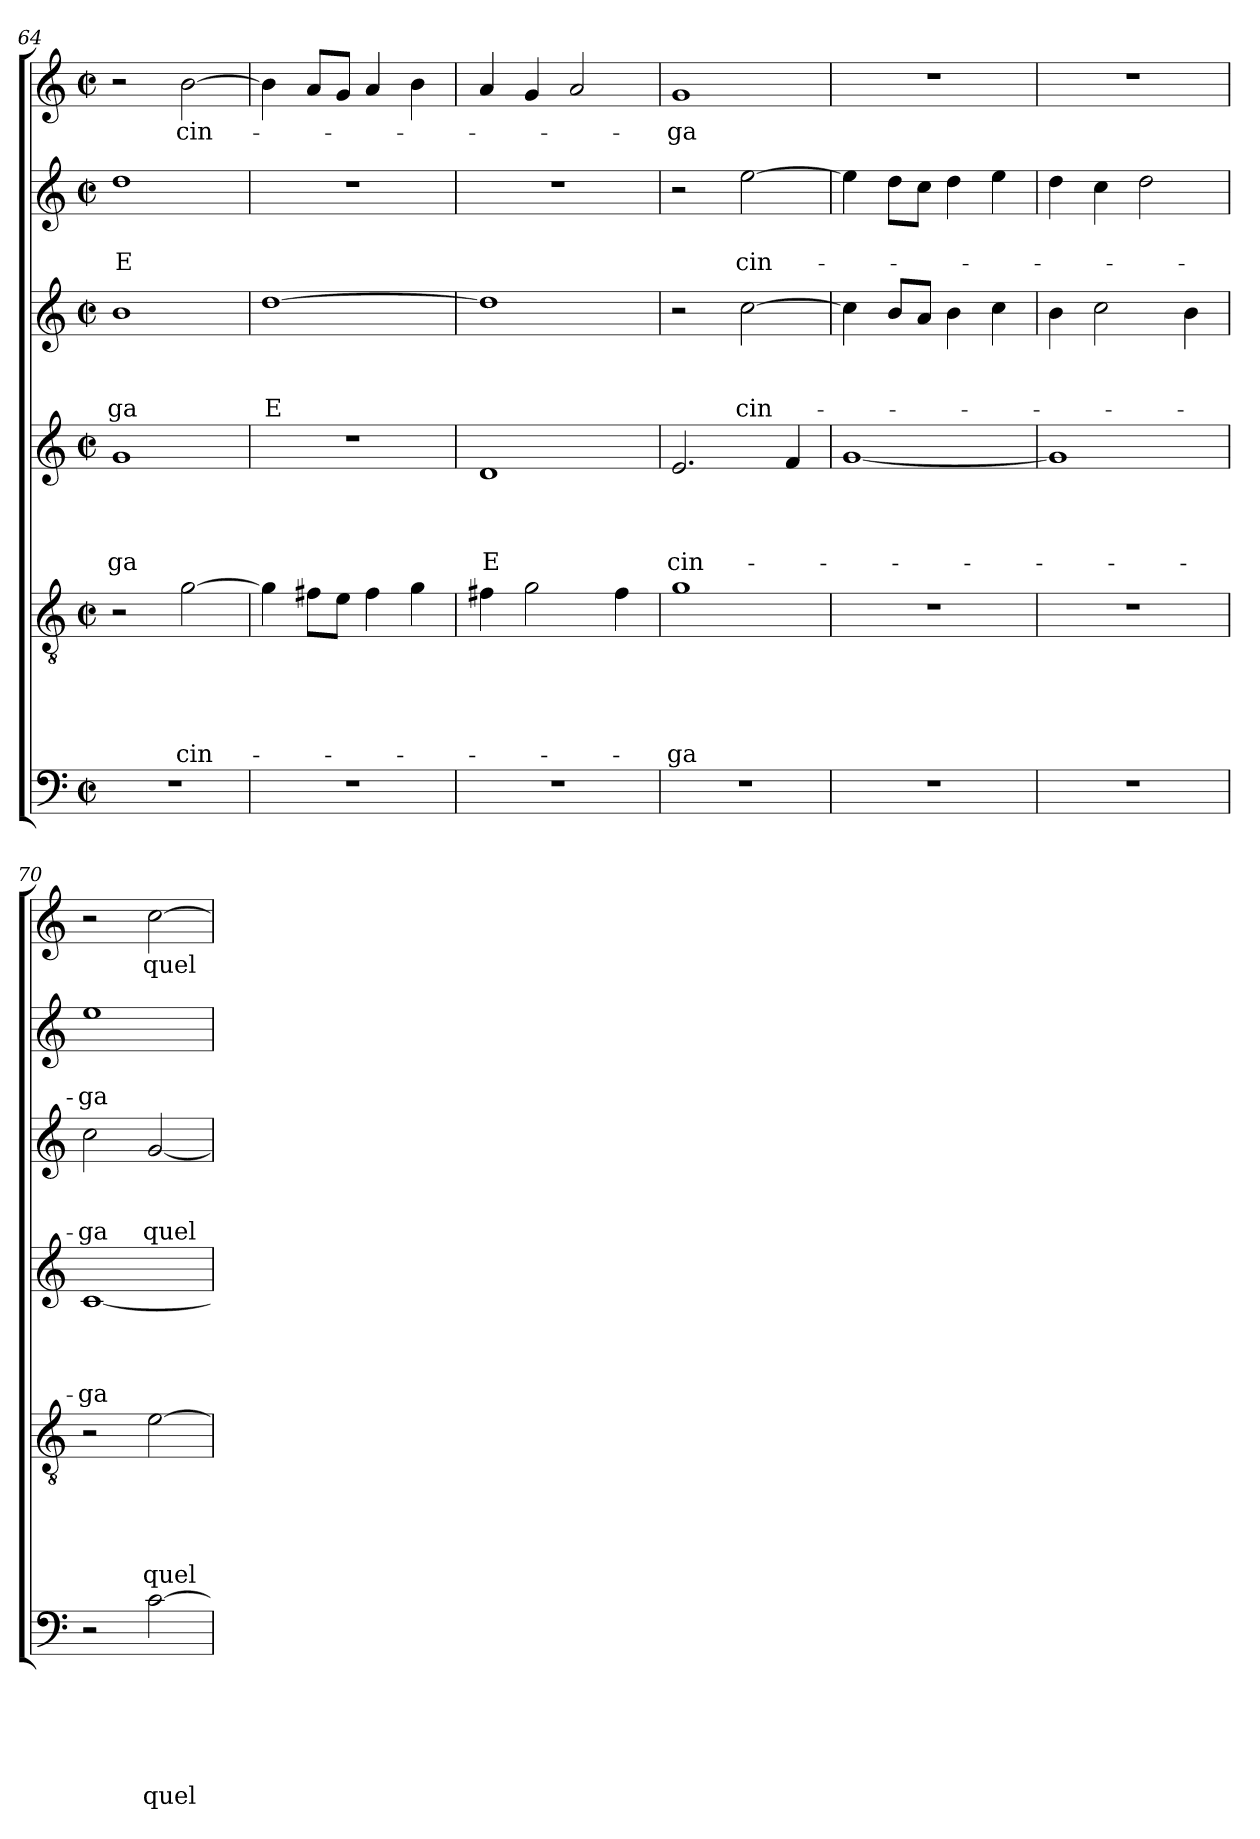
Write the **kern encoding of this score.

**kern	**text	**text	**text	**text	**text	**text	**kern	**text	**text	**text	**text	**text	**kern	**text	**text	**text	**text	**kern	**text	**text	**text	**kern	**text	**text	**kern	**text
*part6	*part6	*part6	*part6	*part6	*part6	*part6	*part5	*part5	*part5	*part5	*part5	*part5	*part4	*part4	*part4	*part4	*part4	*part3	*part3	*part3	*part3	*part2	*part2	*part2	*part1	*part1
*staff6	*staff6	*staff6	*staff6	*staff6	*staff6	*staff6	*staff5	*staff5	*staff5	*staff5	*staff5	*staff5	*staff4	*staff4	*staff4	*staff4	*staff4	*staff3	*staff3	*staff3	*staff3	*staff2	*staff2	*staff2	*staff1	*staff1
*clefF4	*	*	*	*	*	*	*clefGv2	*	*	*	*	*	*clefG2	*	*	*	*	*clefG2	*	*	*	*clefG2	*	*	*clefG2	*
*k[]	*	*	*	*	*	*	*k[]	*	*	*	*	*	*k[]	*	*	*	*	*k[]	*	*	*	*k[]	*	*	*k[]	*
*C:	*	*	*	*	*	*	*C:	*	*	*	*	*	*C:	*	*	*	*	*C:	*	*	*	*C:	*	*	*C:	*
*M2/2	*	*	*	*	*	*	*M2/2	*	*	*	*	*	*M2/2	*	*	*	*	*M2/2	*	*	*	*M2/2	*	*	*M2/2	*
*met(c|)	*	*	*	*	*	*	*met(c|)	*	*	*	*	*	*met(c|)	*	*	*	*	*met(c|)	*	*	*	*met(c|)	*	*	*met(c|)	*
=64	=64	=64	=64	=64	=64	=64	=64	=64	=64	=64	=64	=64	=64	=64	=64	=64	=64	=64	=64	=64	=64	=64	=64	=64	=64	=64
!	!	!	!	!	!	!	!	!	!	!	!	!	!	!	!	!	!LO:LY:b	!	!	!	!LO:LY:b	!	!	!LO:LY:b	!	!
1r	.	.	.	.	.	.	2r	.	.	.	.	.	1g	.	.	.	-ga	1b	.	.	-ga	1dd	.	E	2r	.
!	!	!	!	!	!	!	!	!	!	!	!	!LO:LY:b	!	!	!	!	!	!	!	!	!	!	!	!	!	!LO:LY:b
.	.	.	.	.	.	.	[2g\	.	.	.	.	cin-	.	.	.	.	.	.	.	.	.	.	.	.	[2b\	cin-
=65	=65	=65	=65	=65	=65	=65	=65	=65	=65	=65	=65	=65	=65	=65	=65	=65	=65	=65	=65	=65	=65	=65	=65	=65	=65	=65
!	!	!	!	!	!	!	!	!	!	!	!	!	!	!	!	!	!	!	!	!	!LO:LY:b	!	!	!	!	!
1r	.	.	.	.	.	.	4g\]	.	.	.	.	.	1r	.	.	.	.	[1dd	.	.	E	1r	.	.	4b\]	.
.	.	.	.	.	.	.	8f#X\L	.	.	.	.	.	.	.	.	.	.	.	.	.	.	.	.	.	8a/L	.
.	.	.	.	.	.	.	8e\J	.	.	.	.	.	.	.	.	.	.	.	.	.	.	.	.	.	8g/J	.
.	.	.	.	.	.	.	4f#\	.	.	.	.	.	.	.	.	.	.	.	.	.	.	.	.	.	4a/	.
.	.	.	.	.	.	.	4g\	.	.	.	.	.	.	.	.	.	.	.	.	.	.	.	.	.	4b\	.
!!LO:LB:g=z
=66	=66	=66	=66	=66	=66	=66	=66	=66	=66	=66	=66	=66	=66	=66	=66	=66	=66	=66	=66	=66	=66	=66	=66	=66	=66	=66
!	!	!	!	!	!	!	!	!	!	!	!	!	!	!	!	!	!LO:LY:b	!	!	!	!	!	!	!	!	!
1r	.	.	.	.	.	.	4f#X\	.	.	.	.	.	1d	.	.	.	E	1dd]	.	.	.	1r	.	.	4a/	.
.	.	.	.	.	.	.	2g\	.	.	.	.	.	.	.	.	.	.	.	.	.	.	.	.	.	4g/	.
.	.	.	.	.	.	.	.	.	.	.	.	.	.	.	.	.	.	.	.	.	.	.	.	.	2a/	.
.	.	.	.	.	.	.	4f#\	.	.	.	.	.	.	.	.	.	.	.	.	.	.	.	.	.	.	.
=67	=67	=67	=67	=67	=67	=67	=67	=67	=67	=67	=67	=67	=67	=67	=67	=67	=67	=67	=67	=67	=67	=67	=67	=67	=67	=67
!	!	!	!	!	!	!	!	!	!	!	!	!LO:LY:b	!	!	!	!	!LO:LY:b	!	!	!	!	!	!	!	!	!LO:LY:b
1r	.	.	.	.	.	.	1g	.	.	.	.	-ga	2.e/	.	.	.	cin-	2r	.	.	.	2r	.	.	1g	-ga
!	!	!	!	!	!	!	!	!	!	!	!	!	!	!	!	!	!	!	!	!	!LO:LY:b	!	!	!LO:LY:b	!	!
.	.	.	.	.	.	.	.	.	.	.	.	.	.	.	.	.	.	[2cc\	.	.	cin-	[2ee\	.	cin-	.	.
.	.	.	.	.	.	.	.	.	.	.	.	.	4f/	.	.	.	.	.	.	.	.	.	.	.	.	.
=68	=68	=68	=68	=68	=68	=68	=68	=68	=68	=68	=68	=68	=68	=68	=68	=68	=68	=68	=68	=68	=68	=68	=68	=68	=68	=68
1r	.	.	.	.	.	.	1r	.	.	.	.	.	[1g	.	.	.	.	4cc\]	.	.	.	4ee\]	.	.	1r	.
.	.	.	.	.	.	.	.	.	.	.	.	.	.	.	.	.	.	8b/L	.	.	.	8dd\L	.	.	.	.
.	.	.	.	.	.	.	.	.	.	.	.	.	.	.	.	.	.	8a/J	.	.	.	8cc\J	.	.	.	.
.	.	.	.	.	.	.	.	.	.	.	.	.	.	.	.	.	.	4b\	.	.	.	4dd\	.	.	.	.
.	.	.	.	.	.	.	.	.	.	.	.	.	.	.	.	.	.	4cc\	.	.	.	4ee\	.	.	.	.
=69	=69	=69	=69	=69	=69	=69	=69	=69	=69	=69	=69	=69	=69	=69	=69	=69	=69	=69	=69	=69	=69	=69	=69	=69	=69	=69
1r	.	.	.	.	.	.	1r	.	.	.	.	.	1g]	.	.	.	.	4b\	.	.	.	4dd\	.	.	1r	.
.	.	.	.	.	.	.	.	.	.	.	.	.	.	.	.	.	.	2cc\	.	.	.	4cc\	.	.	.	.
.	.	.	.	.	.	.	.	.	.	.	.	.	.	.	.	.	.	.	.	.	.	2dd\	.	.	.	.
.	.	.	.	.	.	.	.	.	.	.	.	.	.	.	.	.	.	4b\	.	.	.	.	.	.	.	.
=70	=70	=70	=70	=70	=70	=70	=70	=70	=70	=70	=70	=70	=70	=70	=70	=70	=70	=70	=70	=70	=70	=70	=70	=70	=70	=70
!	!	!	!	!	!	!	!	!	!	!	!	!	!	!	!	!	!LO:LY:b	!	!	!	!LO:LY:b	!	!	!LO:LY:b	!	!
2r	.	.	.	.	.	.	2r	.	.	.	.	.	[1c	.	.	.	-ga	2cc\	.	.	-ga	1ee	.	-ga	2r	.
!	!	!	!	!	!	!LO:LY:b	!	!	!	!	!	!LO:LY:b	!	!	!	!	!	!	!	!	!LO:LY:b	!	!	!	!	!LO:LY:b
[2c\	.	.	.	.	.	quel-	[2e\	.	.	.	.	quel-	.	.	.	.	.	[2g/	.	.	quel-	.	.	.	[2cc\	quel-
=	=	=	=	=	=	=	=	=	=	=	=	=	=	=	=	=	=	=	=	=	=	=	=	=	=	=
*-	*-	*-	*-	*-	*-	*-	*-	*-	*-	*-	*-	*-	*-	*-	*-	*-	*-	*-	*-	*-	*-	*-	*-	*-	*-	*-
